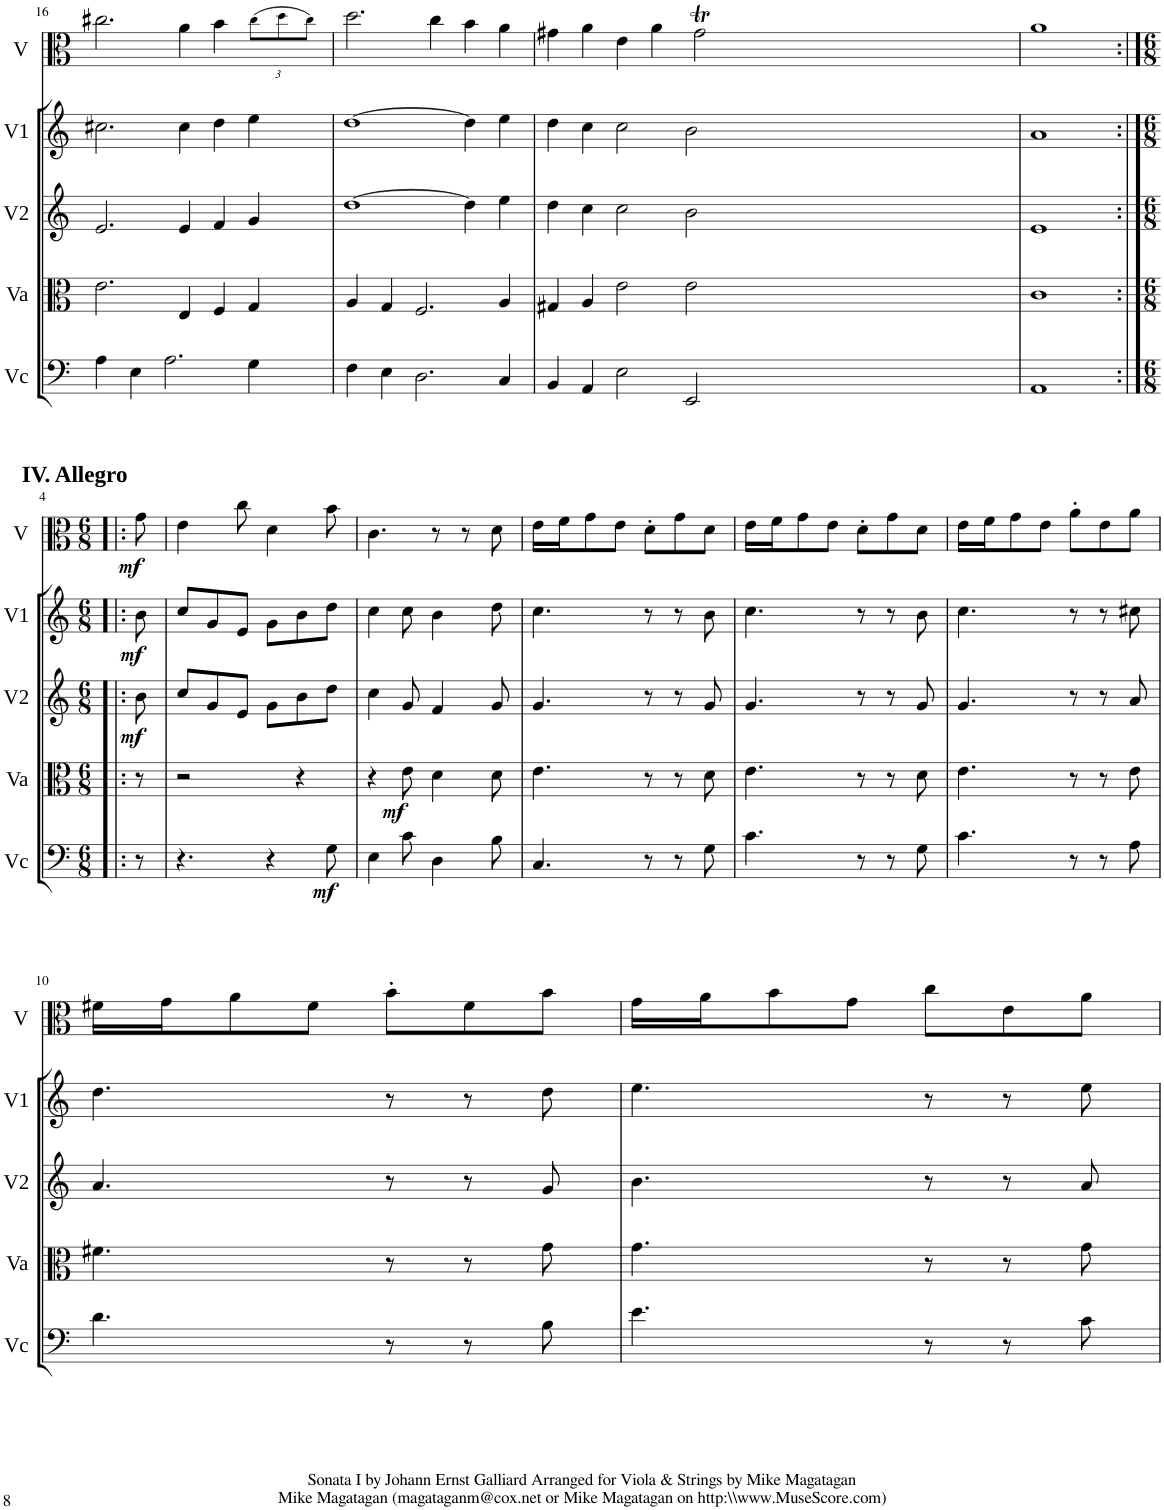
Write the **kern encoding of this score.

**kern	**dynam	**kern	**dynam	**kern	**dynam	**kern	**dynam	**kern	**dynam
*part5	*part5	*part4	*part4	*part3	*part3	*part2	*part2	*part1	*part1
*staff5	*staff5	*staff4	*staff4	*staff3	*staff3	*staff2	*staff2	*staff1	*staff1
*I"Cello	*	*I"Viola	*	*I"Violin 2	*	*I"Violin 1	*	*I"Viola	*
*	*	*I'Va	*	*I'V2	*	*I'V1	*	*I'V	*
!!LO:PB:g=z
*clefF4	*	*clefC3	*	*clefG2	*	*clefG2	*	*clefC3	*
*k[]	*	*k[]	*	*k[]	*	*k[]	*	*k[]	*
*M3/2	*	*M3/2	*	*M3/2	*	*M3/2	*	*M3/2	*
=16	=16	=16	=16	=16	=16	=16	=16	=16	=16
4A\	.	2.e\	.	2.e/	.	2.cc#X\	.	2.cc#X\	.
4E\	.	.	.	.	.	.	.	.	.
2.A\	.	.	.	.	.	.	.	.	.
.	.	4E/	.	4e/	.	4cc#\	.	4a\	.
.	.	4F/	.	4f/	.	4dd\	.	4b\	.
*	*	*	*	*	*	*	*	*Xbrackettup	*
4G\	.	4G/	.	4g/	.	4ee\	.	(12cc#!\L	.
.	.	.	.	.	.	.	.	12dd!\	.
.	.	.	.	.	.	.	.	12cc#!\J)	.
=17	=17	=17	=17	=17	=17	=17	=17	=17	=17
4F\	.	4A/	.	[1dd	.	[1dd	.	2.dd\	.
4E\	.	4G/	.	.	.	.	.	.	.
2.D\	.	2.F/	.	.	.	.	.	.	.
.	.	.	.	.	.	.	.	4cc\	.
.	.	.	.	4dd\]	.	4dd\]	.	4b\	.
4C/	.	4A/	.	4ee\	.	4ee\	.	4a\	.
=18	=18	=18	=18	=18	=18	=18	=18	=18	=18
*	*	*	*	*	*	*	*	*^	*
4BB/	.	4G#X/	.	4dd\	.	4dd\	.	4g#X\	1ryy	.
4AA/	.	4A/	.	4cc\	.	4cc\	.	4a\	.	.
2E\	.	2e\	.	2cc\	.	2cc\	.	4e\	.	.
.	.	.	.	.	.	.	.	4a\	.	.
2EE/	.	2e\	.	2b\	.	2b\	.	2g#t\	16a!	.
.	.	.	.	.	.	.	.	.	16g#!	.
.	.	.	.	.	.	.	.	.	32a!	.
.	.	.	.	.	.	.	.	.	32g#!	.
.	.	.	.	.	.	.	.	.	32a!	.
.	.	.	.	.	.	.	.	.	32g#!	.
.	.	.	.	.	.	.	.	.	32a!	.
.	.	.	.	.	.	.	.	.	32g#!	.
.	.	.	.	.	.	.	.	.	32a!	.
.	.	.	.	.	.	.	.	.	32g#!	.
.	.	.	.	.	.	.	.	.	32a!	.
.	.	.	.	.	.	.	.	.	32g#!	.
.	.	.	.	.	.	.	.	.	32f#X!	.
.	.	.	.	.	.	.	.	.	32g#!	.
*	*	*	*	*	*	*	*	*v	*v	*
=19	=19	=19	=19	=19	=19	=19	=19	=19	=19
1AA	.	1c	.	1e	.	1a	.	1a	.
2ryy	.	2ryy	.	2ryy	.	2ryy	.	2ryy	.
!!LO:LB:g=z
=4:|!|:	=4:|!|:	=4:|!|:	=4:|!|:	=4:|!|:	=4:|!|:	=4:|!|:	=4:|!|:	=4:|!|:	=4:|!|:
*M6/8	*	*M6/8	*	*M6/8	*	*M6/8	*	*M6/8	*
!	!	!	!	!	!	!	!	!LO:TX:a:B:t=IV. Allegro	!
!	!	!	!	!	!LO:DY:b	!	!LO:DY:b	!	!LO:DY:b
8r	.	8r	.	8b\	mf	8b\	mf	8g\	mf
=5	=5	=5	=5	=5	=5	=5	=5	=5	=5
4.r	.	2r	.	8cc/L	.	8cc/L	.	4e\	.
.	.	.	.	8g/	.	8g/	.	.	.
.	.	.	.	8e/J	.	8e/J	.	8cc\	.
4r	.	.	.	8g\L	.	8g\L	.	4d\	.
.	.	4r	.	8b\	.	8b\	.	.	.
!	!LO:DY:b	!	!	!	!	!	!	!	!
8G\	mf	.	.	8dd\J	.	8dd\J	.	8b\	.
=6	=6	=6	=6	=6	=6	=6	=6	=6	=6
4E\	.	4r	.	4cc\	.	4cc\	.	4.c\	.
!	!	!	!LO:DY:b	!	!	!	!	!	!
8c\	.	8e\	mf	8g/	.	8cc\	.	.	.
4D\	.	4d\	.	4f/	.	4b\	.	8r	.
.	.	.	.	.	.	.	.	8r	.
8B\	.	8d\	.	8g/	.	8dd\	.	8d\	.
=7	=7	=7	=7	=7	=7	=7	=7	=7	=7
4.C/	.	4.e\	.	4.g/	.	4.cc\	.	16e\LL	.
.	.	.	.	.	.	.	.	16f\J	.
.	.	.	.	.	.	.	.	8g\	.
.	.	.	.	.	.	.	.	8e\J	.
8r	.	8r	.	8r	.	8r	.	8d'\L	.
8r	.	8r	.	8r	.	8r	.	8g\	.
8G\	.	8d\	.	8g/	.	8b\	.	8d\J	.
=8	=8	=8	=8	=8	=8	=8	=8	=8	=8
4.c\	.	4.e\	.	4.g/	.	4.cc\	.	16e\LL	.
.	.	.	.	.	.	.	.	16f\J	.
.	.	.	.	.	.	.	.	8g\	.
.	.	.	.	.	.	.	.	8e\J	.
8r	.	8r	.	8r	.	8r	.	8d'\L	.
8r	.	8r	.	8r	.	8r	.	8g\	.
8G\	.	8d\	.	8g/	.	8b\	.	8d\J	.
=9	=9	=9	=9	=9	=9	=9	=9	=9	=9
4.c\	.	4.e\	.	4.g/	.	4.cc\	.	16e\LL	.
.	.	.	.	.	.	.	.	16f\J	.
.	.	.	.	.	.	.	.	8g\	.
.	.	.	.	.	.	.	.	8e\J	.
8r	.	8r	.	8r	.	8r	.	8a'\L	.
8r	.	8r	.	8r	.	8r	.	8e\	.
8A\	.	8e\	.	8a/	.	8cc#X\	.	8a\J	.
!!LO:LB:g=z
=10	=10	=10	=10	=10	=10	=10	=10	=10	=10
4.d\	.	4.f#X\	.	4.a/	.	4.dd\	.	16f#X\LL	.
.	.	.	.	.	.	.	.	16g\J	.
.	.	.	.	.	.	.	.	8a\	.
.	.	.	.	.	.	.	.	8f#\J	.
8r	.	8r	.	8r	.	8r	.	8b'\L	.
8r	.	8r	.	8r	.	8r	.	8f#\	.
8B\	.	8g\	.	8g/	.	8dd\	.	8b\J	.
=11	=11	=11	=11	=11	=11	=11	=11	=11	=11
4.e\	.	4.g\	.	4.b\	.	4.ee\	.	16g\LL	.
.	.	.	.	.	.	.	.	16a\J	.
.	.	.	.	.	.	.	.	8b\	.
.	.	.	.	.	.	.	.	8g\J	.
8r	.	8r	.	8r	.	8r	.	8cc\L	.
8r	.	8r	.	8r	.	8r	.	8e\	.
8c\	.	8g\	.	8a/	.	8ee\	.	8a\J	.
=	=	=	=	=	=	=	=	=	=
*-	*-	*-	*-	*-	*-	*-	*-	*-	*-
